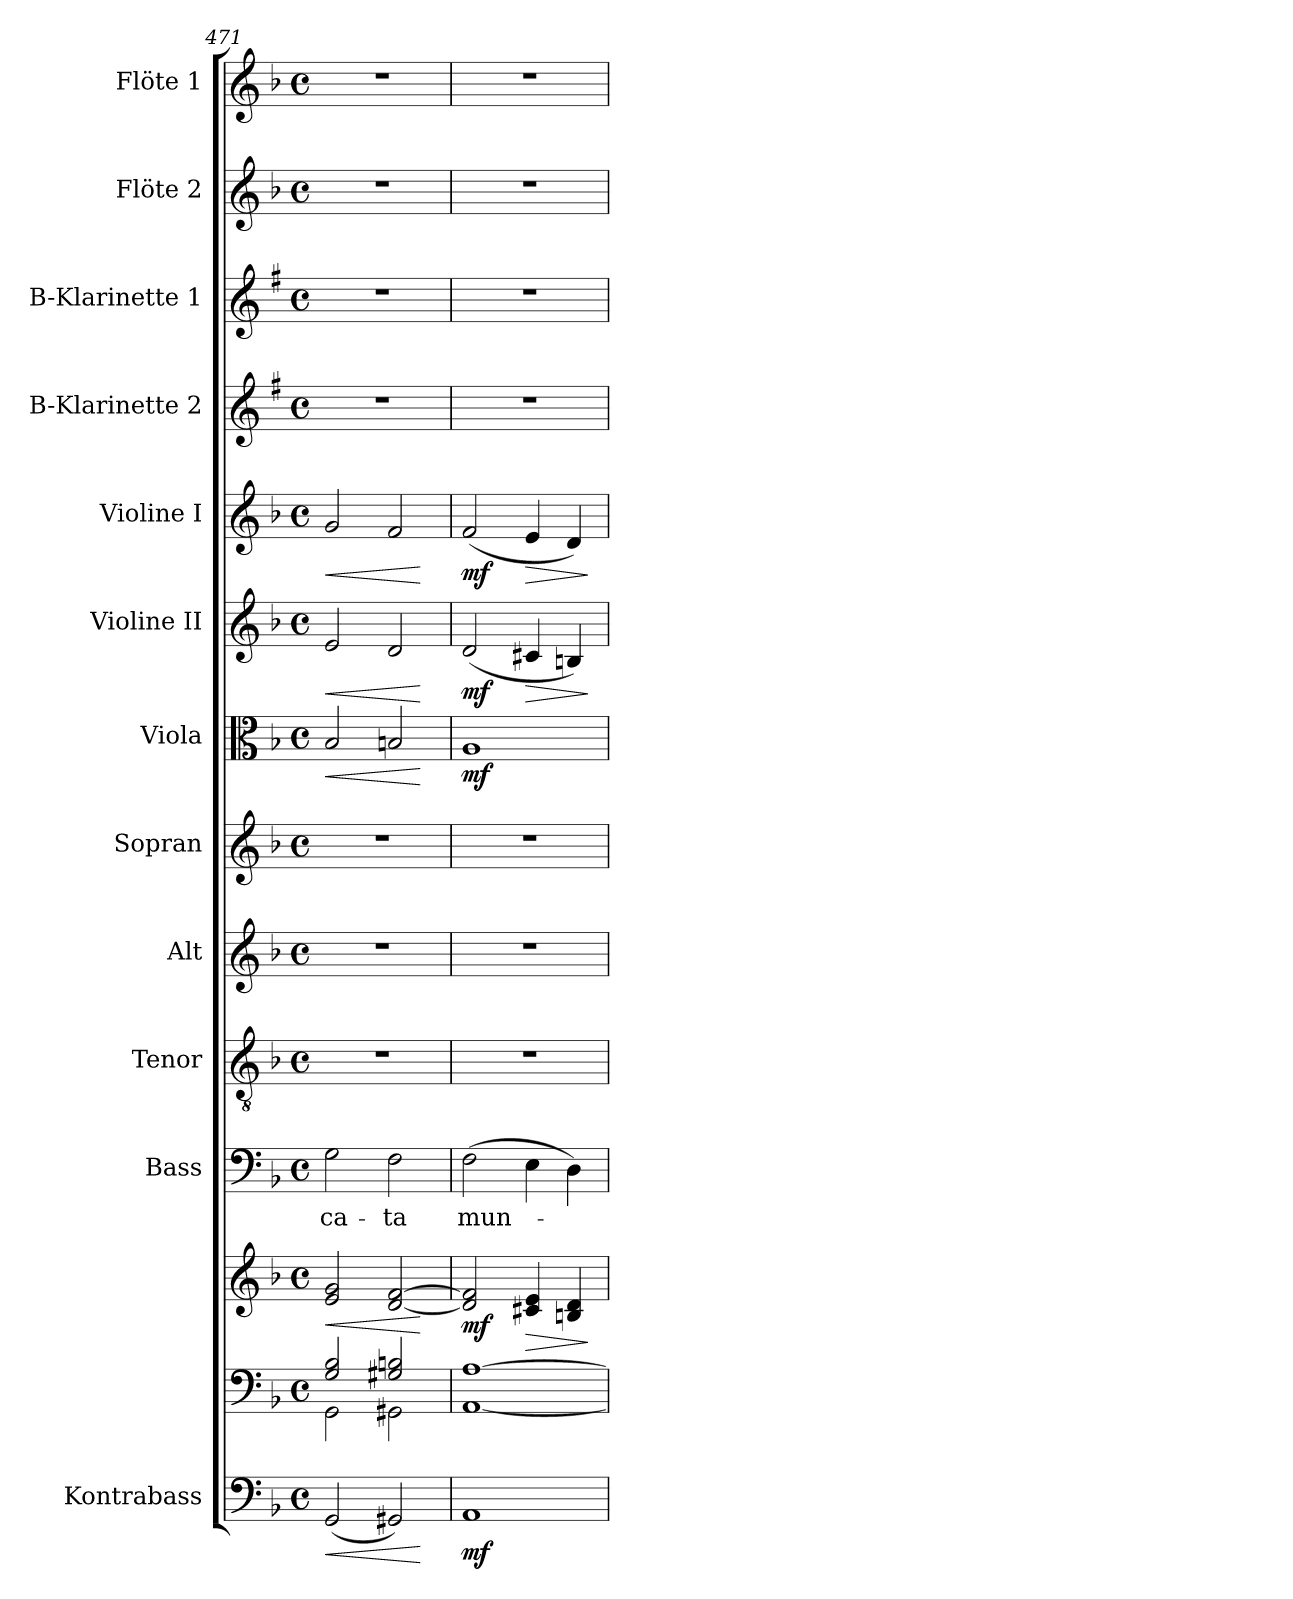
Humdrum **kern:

**kern	**dynam	**kern	**kern	**dynam	**kern	**text	**kern	**kern	**kern	**kern	**dynam	**kern	**dynam	**kern	**dynam	**kern	**kern	**kern	**kern
*part13	*part13	*part12	*part12	*part12	*part11	*part11	*part10	*part9	*part8	*part7	*part7	*part6	*part6	*part5	*part5	*part4	*part3	*part2	*part1
*staff14	*staff14	*staff13	*staff12	*staff12/13	*staff11	*staff11	*staff10	*staff9	*staff8	*staff7	*staff7	*staff6	*staff6	*staff5	*staff5	*staff4	*staff3	*staff2	*staff1
*I"Kontrabass	*	*	*	*	*I"Bass	*	*I"Tenor	*I"Alt	*I"Sopran	*I"Viola	*	*I"Violine II	*	*I"Violine I	*	*I"B-Klarinette 2	*I"B-Klarinette 1	*I"Flöte 2	*I"Flöte 1
*I'Kb.	*	*	*	*	*I'B.	*	*I'T.	*I'A.	*I'S.	*I'Vla.	*	*I'Vl. II	*	*I'Vl. I	*	*I'B Kl. 2	*I'B Kl. 1	*I'Fl. 2	*I'Fl. 1
*clefF4	*	*clefF4	*clefG2	*	*clefF4	*	*clefGv2	*clefG2	*clefG2	*clefC3	*	*clefG2	*	*clefG2	*	*clefG2	*clefG2	*clefG2	*clefG2
*ITrd7c12	*	*	*	*	*	*	*	*	*	*	*	*	*	*	*	*ITrd1c2	*ITrd1c2	*	*
*k[b-]	*	*k[b-]	*k[b-]	*	*k[b-]	*	*k[b-]	*k[b-]	*k[b-]	*k[b-]	*	*k[b-]	*	*k[b-]	*	*k[b-]	*k[b-]	*k[b-]	*k[b-]
*F:	*	*F:	*F:	*	*F:	*	*F:	*F:	*F:	*F:	*	*F:	*	*F:	*	*F:	*F:	*F:	*F:
*M4/4	*	*M4/4	*M4/4	*	*M4/4	*	*M4/4	*M4/4	*M4/4	*M4/4	*	*M4/4	*	*M4/4	*	*M4/4	*M4/4	*M4/4	*M4/4
*met(c)	*	*met(c)	*met(c)	*	*met(c)	*	*met(c)	*met(c)	*met(c)	*met(c)	*	*met(c)	*	*met(c)	*	*met(c)	*met(c)	*met(c)	*met(c)
=471	=471	=471	=471	=471	=471	=471	=471	=471	=471	=471	=471	=471	=471	=471	=471	=471	=471	=471	=471
!	!LO:HP:b	!	!	!LO:HP:b	!	!LO:LY:b	!	!	!	!	!LO:HP:b	!	!LO:HP:b	!	!LO:HP:b	!	!	!	!
*	*	*^	*	*	*	*	*	*	*	*	*	*	*	*	*	*	*	*	*
(<2GGG/	<	2G/ 2B-/	2GG\	2e/ 2g/	<	2G\	-ca-	1r	1r	1r	2B-/	<	2e/	<	2g/	<	1r	1r	1r	1r
!	!	!	!	!	!	!	!LO:LY:b	!	!	!	!	!	!	!	!	!	!	!	!	!
2GGG#X/)	.	2G#X/ 2Bn/	2GG#X\	[2d/ [2f/	.	2F\	-ta	.	.	.	2Bn/	.	2d/	.	2f/	.	.	.	.	.
*	*	*v	*v	*	*	*	*	*	*	*	*	*	*	*	*	*	*	*	*	*
.	[	.	.	[	.	.	.	.	.	.	[	.	[	.	[	.	.	.	.
!!LO:PB:g=z
=472	=472	=472	=472	=472	=472	=472	=472	=472	=472	=472	=472	=472	=472	=472	=472	=472	=472	=472	=472
*	*	*^	*	*	*	*	*	*	*	*	*	*	*	*	*	*	*	*	*
!	!LO:DY:b	!	!	!	!LO:DY:b	!	!LO:LY:b	!	!	!	!	!LO:DY:b	!	!LO:DY:b	!	!LO:DY:b	!	!	!	!
1AAA	mf	[>1A	[<1AA	2d/] 2f/]	mf	(>2F\	mun-	1r	1r	1r	1A	mf	(<2d/	mf	(<2f/	mf	1r	1r	1r	1r
!	!	!	!	!	!LO:HP:b	!	!	!	!	!	!	!	!	!LO:HP:b	!	!LO:HP:b	!	!	!	!
.	.	.	.	4c#X/ 4e/	>	4E\	.	.	.	.	.	.	4c#X/	>	4e/	>	.	.	.	.
.	.	.	.	4Bn/ 4d/	.	4D\)	.	.	.	.	.	.	4Bn/)	.	4d/)	.	.	.	.	.
*	*	*v	*v	*	*	*	*	*	*	*	*	*	*	*	*	*	*	*	*	*
.	.	.	.	]	.	.	.	.	.	.	.	.	]	.	]	.	.	.	.
=	=	=	=	=	=	=	=	=	=	=	=	=	=	=	=	=	=	=	=
*-	*-	*-	*-	*-	*-	*-	*-	*-	*-	*-	*-	*-	*-	*-	*-	*-	*-	*-	*-
